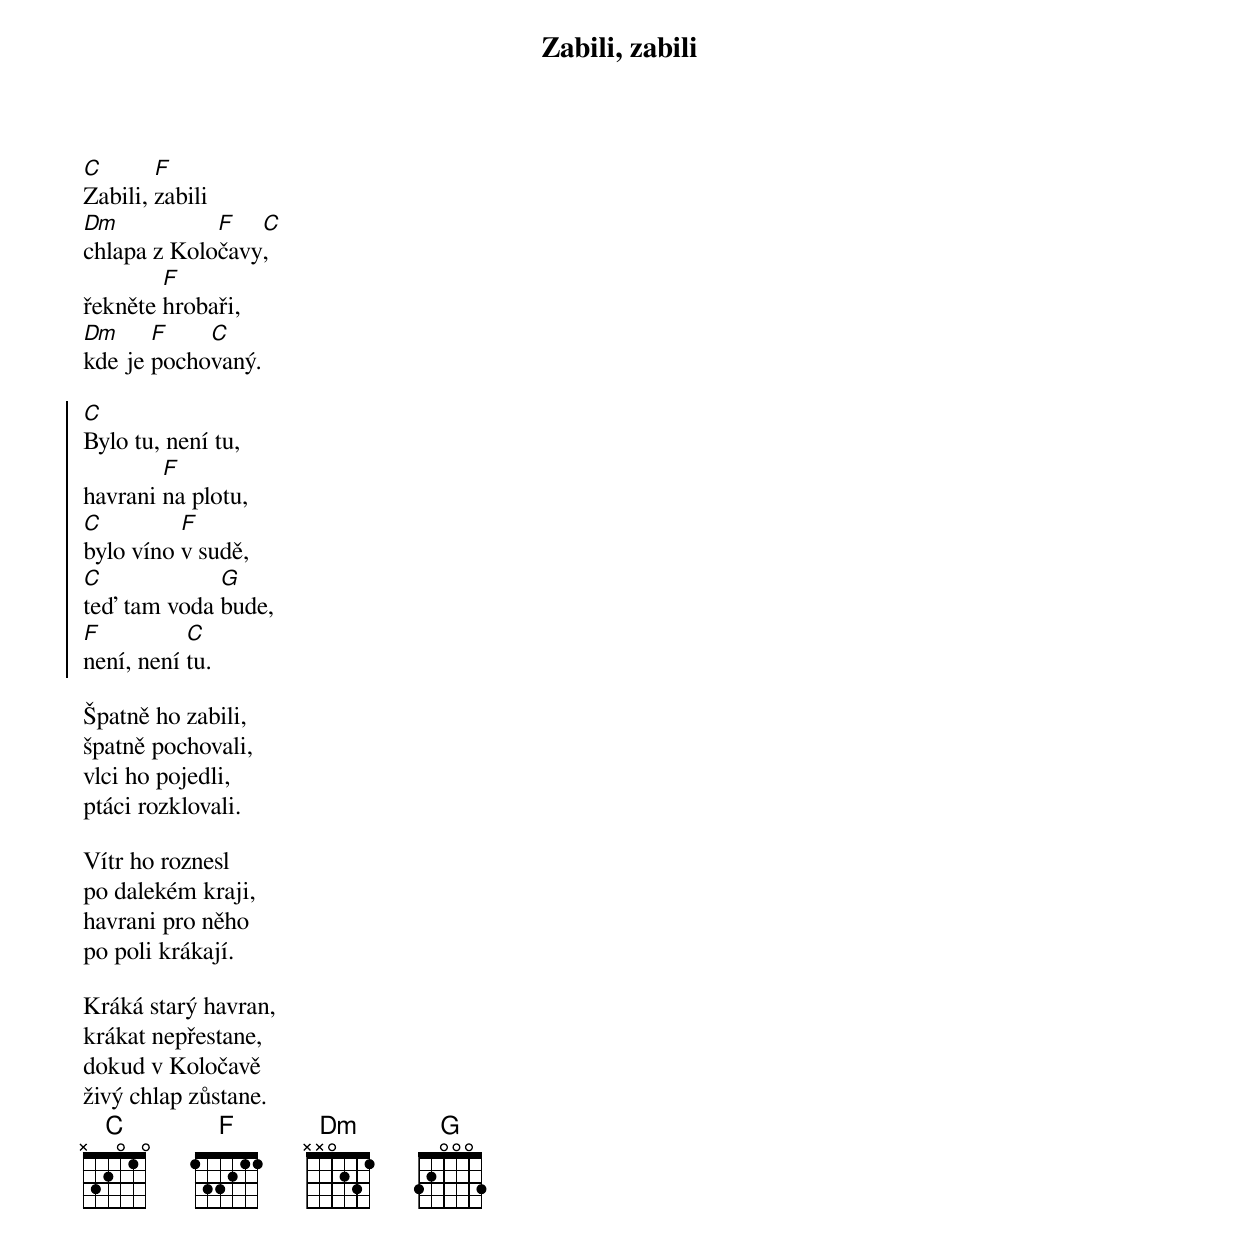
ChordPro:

{title: Zabili, zabili}

[C]Zabili, [F]zabili
[Dm]chlapa z Kolo[F]čavy[C],
řekněte [F]hrobaři,
[Dm]kde je [F]pocho[C]vaný.

{start_of_chorus}
[C]Bylo tu, není tu,
havrani [F]na plotu,
[C]bylo víno [F]v sudě,
[C]teď tam voda [G]bude,
[F]není, není [C]tu.
{end_of_chorus}

Špatně ho zabili,
špatně pochovali,
vlci ho pojedli,
ptáci rozklovali.

Vítr ho roznesl
po dalekém kraji,
havrani pro něho
po poli krákají.

Kráká starý havran,
krákat nepřestane,
dokud v Koločavě
živý chlap zůstane.
